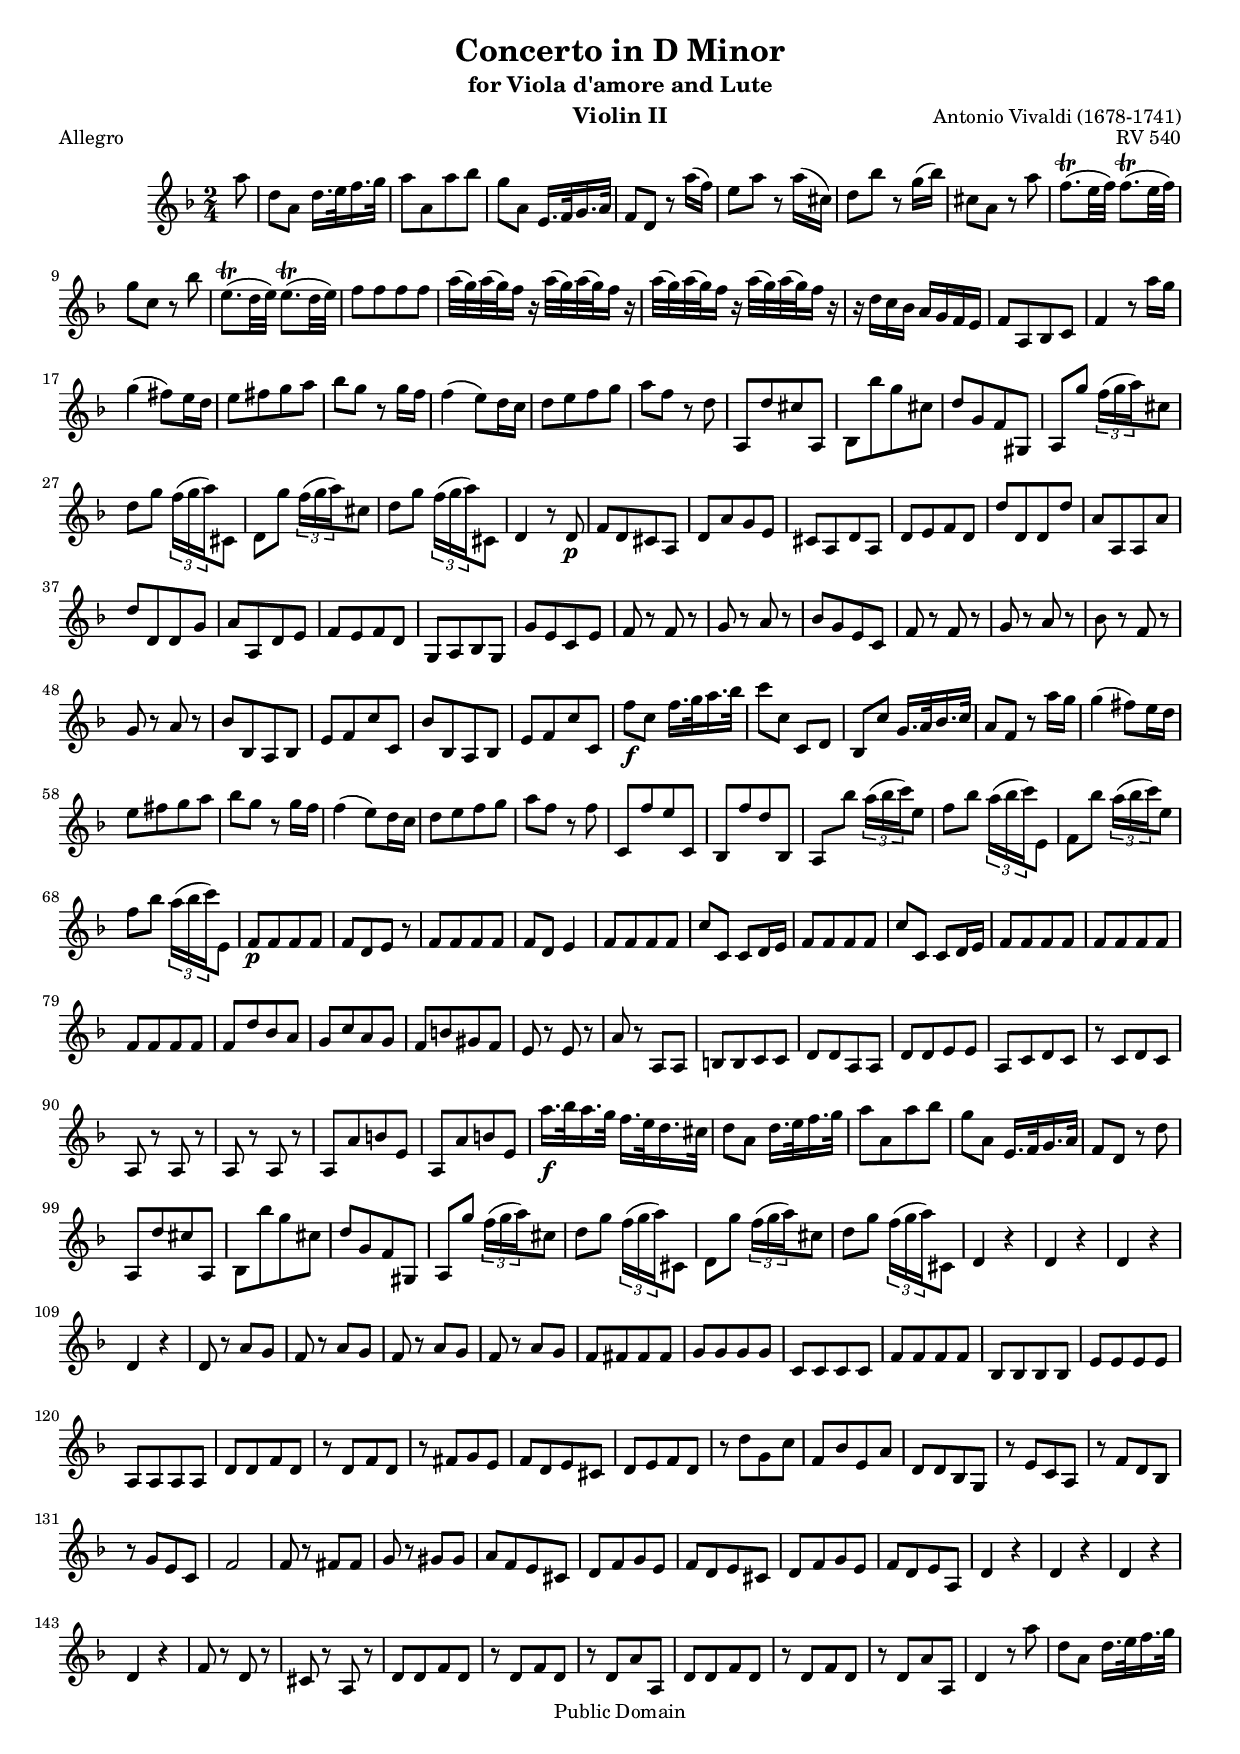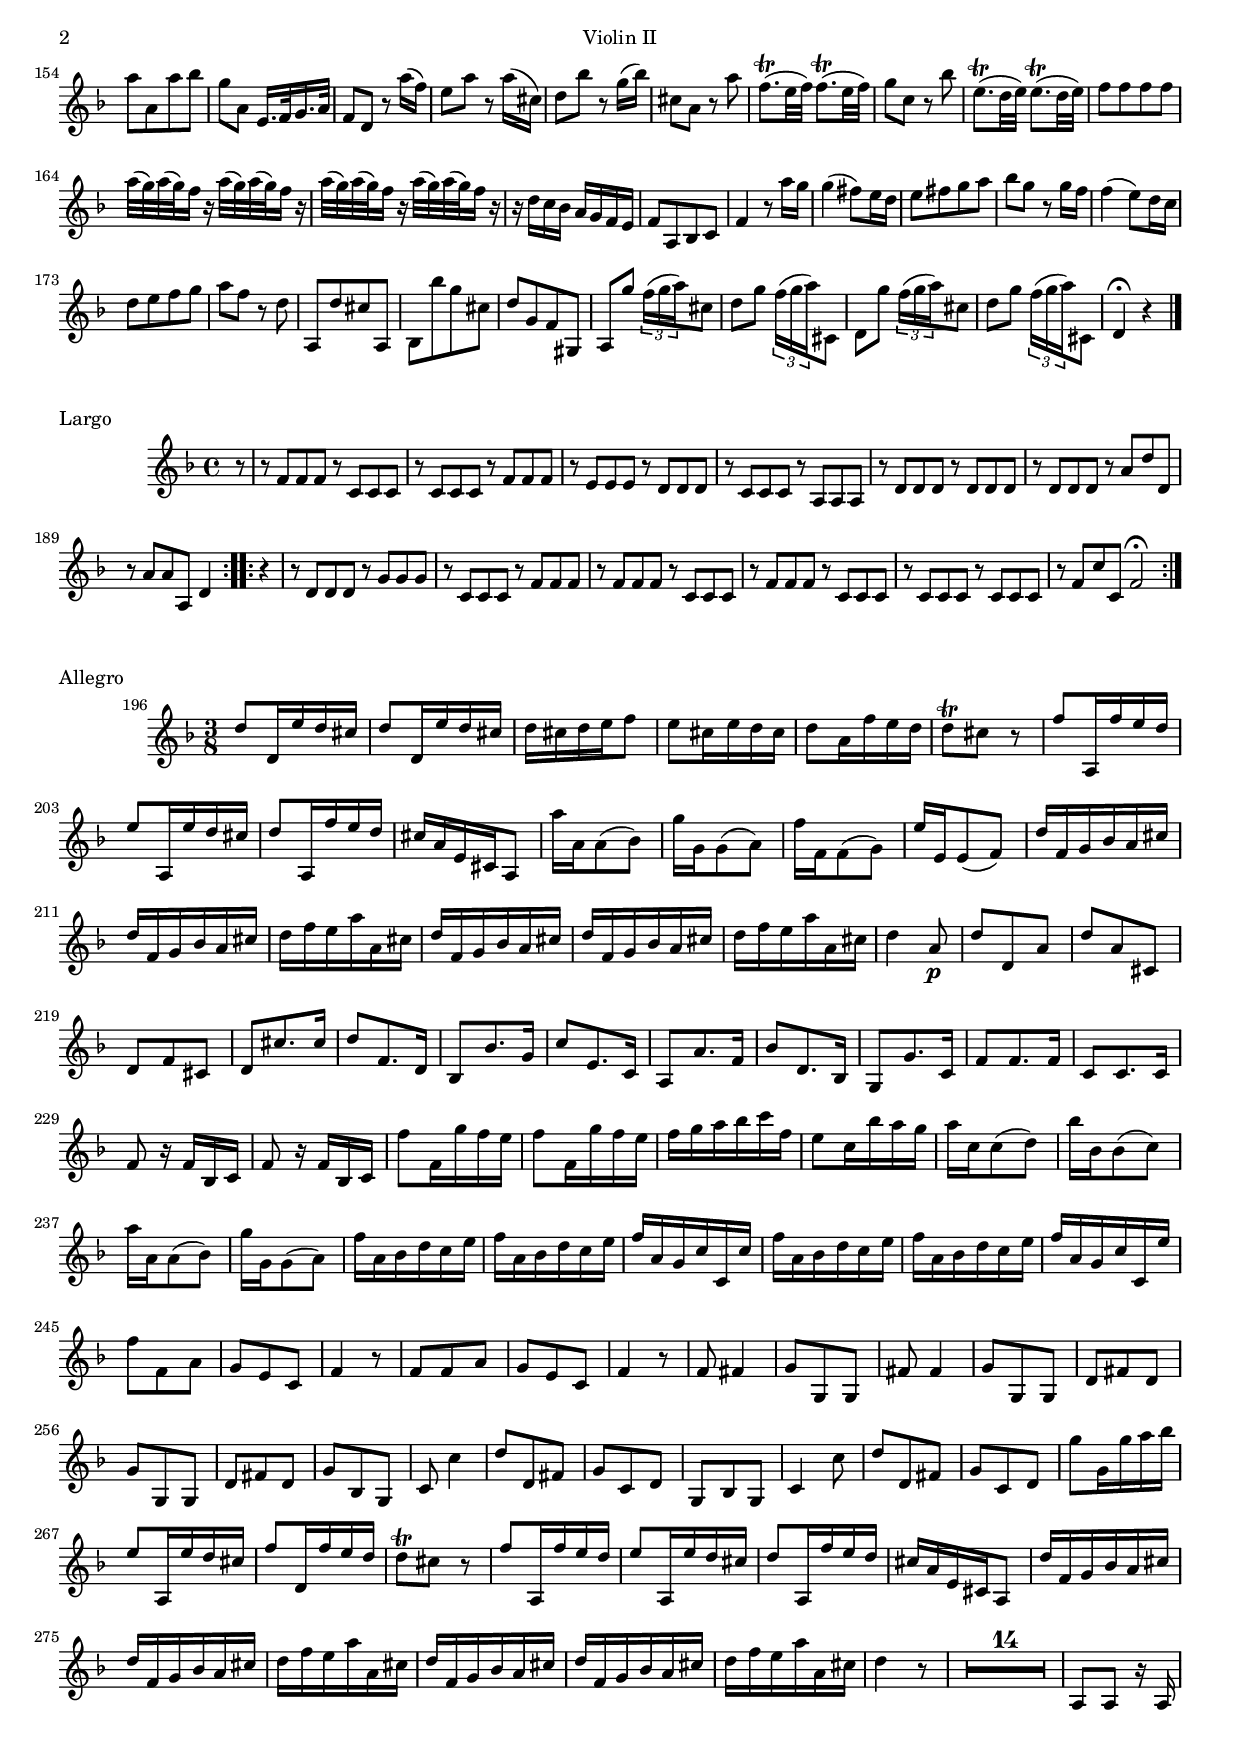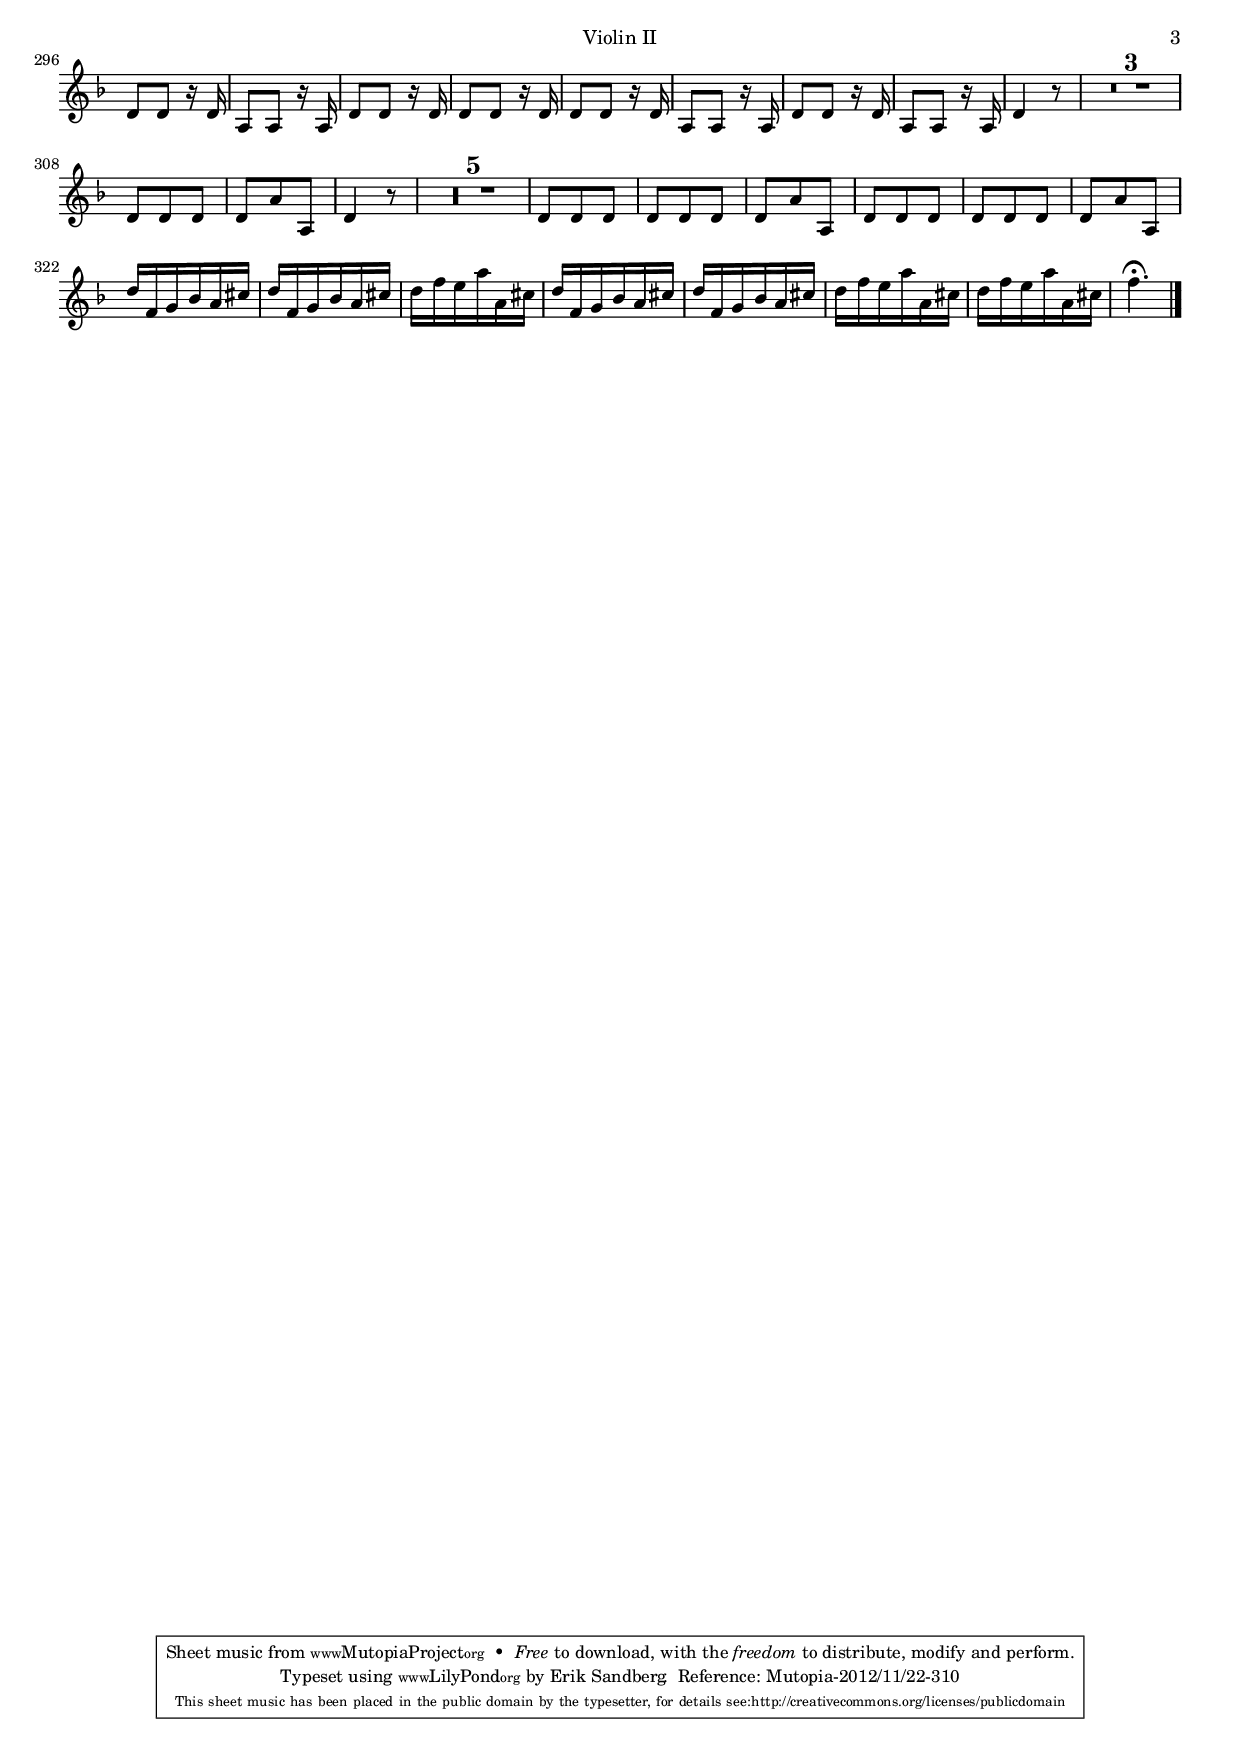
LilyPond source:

\version "2.16.0"
Instrument = "Violin II"
\include "header.ly"
\version "2.14.2"

IVlnII = \relative c''' {
  \key f \major
  \time 2/4 
  \set Timing.beamExceptions = #'(
    (end . (
      ((1 . 8) . (4))
      ((1 . 16) . (4 4))
    )))

  \partial 8 a8 |
  d,8 a d16. e32 f16. g32 |
  % 2
  a8 a, a' bes |
  % 3
  g a, e16. f32 g16. a32 |
  % 4
  f8 d r8 a''16(  f) |
  % 5
  e8 a r8 a16(  cis,) |
  % 6
  d8 bes' r8 g16(  bes) |
  % 7
  cis,8 a r8 a' |
  % 8
  f8.(^\trill e32  f) f8.(^\trill e32  f) |
  % 9
  g8 c, r8 bes' |
  % 10
  e,8.(^\trill d32  e) e8.(^\trill d32  e) |
  % 11
  f8 f f f |
  % 12
  a32(  g) a(  g) f16 r a32(  g) a(  g) f16 r |
  % 13
  a32(  g) a(  g) f16 r a32(  g) a(  g) f16 r |
  % 14
  r16 d c bes a g f e |
  % 15
  f8 a, bes c |
  % 16
  f4 r8 a'16 g |
  % 17
  g4(  fis8) e16 d |
  % 18
  e8 fis g a |
  % 19
  bes g r8 g16 f |
  % 20
  f4(  e8) d16 c |
  % 21
  d8 e f g |
  % 22
  a f r8 d |
  % 23
  a, d' cis a, |
  % 24
  bes bes'' g cis, |
  % 25
  d g, f gis, |
  % 26
  a g'' \times 2/3 {f16( g  a)} cis,8 |
  % 27
  d g \times 2/3 {f16( g  a)} cis,,8 |
  % 28
  d g' \times 2/3 {f16( g  a)} cis,8 |
  % 29
  d g \times 2/3 {f16( g  a)} cis,,8 |
  % 30
  d4 r8 d8\p |
  % 31
  f d cis a |
  % 32
  d a' g e |
  % 33
  cis a d a |
  % 34
  d e f d |
  % 35
  d' d, d d' |
  % 36
  a a, a a' |
  % 37
  d d, d g |
  % 38
  a a, d e |
  % 39
  f e f d |
  % 40
  g, a bes g |
  % 41
  g' e c e |
  % 42
  f8 r f8 r |
  % 43
  g8 r a8 r |
  % 44
  bes8 g e c |
  % 45
  f8 r f8 r |
  % 46
  g8 r a8 r |
  % 47
  bes8 r f8 r |
  % 48
  g8 r a8 r |
  % 49
  bes8 bes, a bes |
  % 50
  e f c' c, |
  % 51
  bes' bes, a bes |
  % 52
  e f c' c, |
  % 53
  f'\f c f16. g32 a16. bes32 |
  % 54
   c8[ c,]  c,[ d] |
  % 55
  bes c' g16. a32 bes16. c32 |
  % 56
  a8 f r8 a'16 g |
  % 57
  g4(  fis8) e16 d |
  % 58
  e8 fis g a |
  % 59
  bes g r8 g16 f |
  % 60
  f4(  e8) d16 c |
  % 61
  d8 e f g |
  % 62
  a f r8 f |
  % 63
  c, f' e c, |
  % 64
  bes f'' d bes, |
  % 65
  a bes'' \times 2/3 {a16( bes  c)} e,8 |
  % 66
  f bes \times 2/3 {a16( bes  c)} e,,8 |
  % 67
  f bes' \times 2/3 {a16( bes  c)} e,8 |
  % 68
  f bes \times 2/3 {a16( bes  c)} e,,8 |
  % 69
  f\p f f f |
  % 70
  f d e8 r |
  % 71
  f8 f f f |
  % 72
  f d e4 |
  % 73
  f8 f f f |
  % 74
  c' c, c d16 e |
  % 75
  f8 f f f |
  % 76
  c' c, c d16 e |
  % 77
  f8 f f f |
  % 78
  f f f f |
  % 79
  f f f f |
  % 80
  f d' bes a |
  % 81
  g c a g |
  % 82
  f b gis f |
  % 83
  e8 r e8 r |
  % 84
  a8 r a,8 a |
  % 85
  b b c c |
  % 86
  d d a a |
  % 87
  d d e e |
  % 88
  a, c d c |
  % 89
  r8 c d c |
  % 90
  a8 r a8 r |
  % 91
  a8 r a8 r |
  % 92
  a8 a' b e, |
  % 93
  a, a' b e, |
  % 94
  a'16.\f bes32 a16. g32 f16. e32 d16. cis32 |
  % 95
  d8 a d16. e32 f16. g32 |
  % 96
  a8 a, a' bes |
  % 97
  g a, e16. f32 g16. a32 |
  % 98
  f8 d r8 d' |
  % 99
  a, d' cis a, |
  % 100
  bes bes'' g cis, |
  % 101
  d g, f gis, |
  % 102
  a g'' \times 2/3 {f16( g  a)} cis,8 |
  % 103
  d g \times 2/3 {f16( g  a)} cis,,8 |
  % 104
  d g' \times 2/3 {f16( g  a)} cis,8 |
  % 105
  d g \times 2/3 {f16( g  a)} cis,,8 |
  % 106
  d4 r4 |
  % 107
  d4 r4 |
  % 108
  d4 r4 |
  % 109
  d4 r4 |
  % 110
  d8 r a'8 g |
  % 111
  f8 r a8 g |
  % 112
  f8 r a8 g |
  % 113
  f8 r a8 g |
  % 114
  f fis fis fis |
  % 115
  g g g g |
  % 116
  c,8 c c c |
  % 117
  f f f f |
  % 118
  bes,8 bes bes bes |
  % 119
  e e e e |
  % 120
  a,8 a a a |
  % 121
  d d f d |
  % 122
  r8 d f d |
  % 123
  r8 fis g e |
  % 124
  f d e cis |
  % 125
  d e f d |
  % 126
  r8 d' g, c |
  % 127
  f, bes e, a |
  % 128
  d, d bes g |
  % 129
  r8 e' c a |
  % 130
  r8 f' d bes |
  % 131
  r8 g' e c |
  % 132
  f2 |
  % 133
  f8 r fis8 fis |
  % 134
  g8 r gis8 gis |
  % 135
  a f e cis |
  % 136
  d f g e |
  % 137
  f d e cis |
  % 138
  d f g e |
  % 139
  f d e a, |
  % 140
  d4 r | d r | d r | d r | f8 r d r |
  % 145
  cis8 r a8 r |
  % 146
  d8 d f d |
  % 147
  r8 d f d |
  % 148
  r8 d a' a, |
  % 149
  d d f d |
  % 150
  r8 d f d |
  % 151
  r8 d a' a, |
  % 152
  d4 r8 a''8 |
  % 153
  d, a d16. e32 f16. g32 |
  % 154
  a8 a, a' bes |
  % 155
  g a, e16. f32 g16. a32 |
  % 156
  f8 d r8 a''16(  f) |
  % 157
  e8 a r8 a16(  cis,) |
  % 158
  d8 bes' r8 g16(  bes) |
  % 159
  cis,8 a r8 a' |
  % 160
  f8.(^\trill e32  f) f8.(^\trill e32  f) |
  % 161
  g8 c, r8 bes' |
  % 162
  e,8.(^\trill d32  e) e8.(^\trill d32  e) |
  % 163
  f8 f f f |
  % 164
  a32(  g) a(  g) f16 r a32(  g) a(  g) f16 r |
  % 165
  a32(  g) a(  g) f16 r a32(  g) a(  g) f16 r |
  % 166
  r16 d c bes a g f e |
  % 167
  f8 a, bes c |
  % 168
  f4 r8 a'16 g |
  % 169
  g4(  fis8) e16 d |
  % 170
  e8 fis g a |
  % 171
  bes g r8 g16 f |
  % 172
  f4(  e8) d16 c |
  % 173
  d8 e f g |
  % 174
  a f r8 d |
  % 175
  a, d' cis a, |
  % 176
  bes bes'' g cis, |
  % 177
  d g, f gis, |
  % 178
  a g'' \times 2/3 {f16( g  a)} cis,8 |
  % 179
  d g \times 2/3 {f16( g  a)} cis,,8 |
  % 180
  d g' \times 2/3 {f16( g  a)} cis,8 |
  % 181
  d g \times 2/3 {f16( g  a)} cis,,8 |
  % 182
  d4^\fermata r \bar "|."
}

\version "2.14.2"

IIVln = \relative c' {
  \key f \major
  \time 4/4
  \repeat "volta" 2 {
  \partial 8 r8 |
  \set Score.currentBarNumber = #183
  r8 f f f r8 c c c |
  % 184
  r8 c c c r8 f f f |
  % 185
  r8 e e e r8 d d d |
  % 186
  r8 c c c r8 a a a |
  % 187
  r8 d d d r8 d d d |
  % 188
  r8 d d d r8 a' d d, |
  % 189
  r8 a' a a, d4
  }
  \repeat "volta" 2 {
  r4 |
  r8 d8 d d r8 g g g |
  % 198
  r8 c, c c r8 f f f |
  % 199
  r8 f f f r8 c c c |
  % 200
  r8 f f f r8 c c c |
  % 201
  r8 c c c r8 c c c |
  % 202
  r8 f c' c, f2^\fermata
  }
}

\version "2.14.2"

IIIVlnII = \relative c'' {
  \key f \major
  \time 3/8
  \set Score.skipBars = ##t
  \set Score.currentBarNumber = #196

  d8 d,16 e' d cis |
  % 197
  d8 d,16 e' d cis |
  % 198
  d cis d e f8 |
  % 199
  e8 cis16 e d cis |
  % 200
  d8 a16 f' e d |
  % 201
  d8^\trill cis r |
  % 202
  f a,,16 f'' e d |
  % 203
  e8 a,,16 e'' d cis |
  % 204
  d8 a,16 f'' e d |
  % 205
  cis a e cis a8 |
  % 206
  a''16 a, a8(  bes) |
  % 207
  g'16 g, g8(  a) |
  % 208
  f'16 f, f8(  g) |
  % 209
  e'16 e, e8(  f) |
  % 210
  d'16 f, g bes a cis |
  % 211
  d f, g bes a cis |
  % 212
  d f e a a, cis |
  % 213
  d f, g bes a cis |
  % 214
  d f, g bes a cis |
  % 215
  d f e a a, cis |
  % 216
  d4 a8\p |
  % 217
  d d, a' |
  % 218
  d a cis, |
  % 219
  d f cis |
  % 220
  d cis'8. cis16 |
  % 221
  d8 f,8. d16 |
  % 222
  bes8 bes'8. g16 |
  % 223
  c8 e,8. c16 |
  % 224
  a8 a'8. f16 |
  % 225
  bes8 d,8. bes16 |
  % 226
  g8 g'8. c,16 |
  % 227
  f8 f8. f16 |
  % 228
  c8 c8. c16 |
  % 229
  f8 r16 f bes, c |
  % 230
  f8 r16 f bes, c |
  % 231
  f'8 f,16 g' f e |
  % 232
  f8 f,16 g' f e |
  % 233
  f g a bes c f, |
  % 234
  e8 c16 bes' a g |
  % 235
  a c, c8(  d) |
  % 236
  bes'16 bes, bes8(  c) |
  % 237
  a'16 a, a8(  bes) |
  % 238
  g'16 g, g8(  a) |
  % 239
  f'16 a, bes d c e |
  % 240
  f a, bes d c e |
  % 241
  f a, g c c, c' |
  % 242
  f a, bes d c e |
  % 243
  f a, bes d c e |
  % 244
  f a, g c c, e' |
  % 245
  f8 f, a |
  % 246
  g e c |
  % 247
  f4 r8 |
  % 248
  f8 f a |
  % 249
  g e c |
  % 250
  f4 r8 |
  % 251
  f8 fis4 |
  % 252
  g8 g, g |
  % 253
  fis' fis4 |
  % 254
  g8 g, g |
  % 255
  d' fis d |
  % 256
  g g, g |
  % 257
  d' fis d |
  % 258
  g bes, g |
  % 259
  c c'4 |
  % 260
  d8 d, fis |
  % 261
  g c, d |
  % 262
  g, bes g |
  % 263
  c4 c'8 |
  % 264
  d d, fis |
  % 265
  g c, d |
  % 266
  g' g,16 g' a bes |
  % 267
  e,8 a,,16 e'' d cis |
  % 268
  f8 d,16 f' e d |
  % 269
  d8^\trill cis r8 |
  % 270
  f a,,16 f'' e d |
  % 271
  e8 a,,16 e'' d cis |
  % 272
  d8 a,16 f'' e d |
  % 273
  cis a e cis a8 |
  % 274
  d'16 f, g bes a cis |
  % 275
  d f, g bes a cis |
  % 276
  d f e a a, cis |
  % 277
  d f, g bes a cis |
  % 278
  d f, g bes a cis |
  % 279
  d f e a a, cis |
  % 280
  d4 r8 |
  % 281 
  R4.*14 |
  % 295
  a,8 a r16 a |
  % 296
  d8 d r16 d |
  % 297
  a8 a r16 a |
  % 298
  d8 d r16 d |
  % 299
  d8 d r16 d |
  % 300
  d8 d r16 d |
  % 301
  a8 a r16 a |
  % 302
  d8 d r16 d |
  % 303
  a8 a r16 a |
  % 304
  d4 r8 |
  % 305
  R4.*3 |
  % 308
  d8 d d |
  % 309
  d a' a, |
  % 310
  d4 r8 |
  % 311
  R4.*5 |
  % 316
  d8 d d |
  % 317
  d d d |
  % 318
  d a' a, |
  % 319
  d d d |
  % 320
  d d d |
  % 321
  d a' a, |
  % 322
  d'16 f, g bes a cis |
  % 323
  d f, g bes a cis |
  % 324
  d f e a a, cis |
  % 325
  d f, g bes a cis |
  % 326
  d f, g bes a cis |
  % 327
  d f e a a, cis |
  % 328
  d f e a a, cis |
  % 329
  f4.^\fermata \bar "|."
}


#(set-global-staff-size 17)

\score {
  \context Staff=A \IVlnII
  \header { piece = "Allegro" opus = "RV 540" }
  \layout {}
}

\score {
  \context Staff=A \IIVln
  \header { piece = "Largo" }
  \layout {}
}

\score {
  \context Staff=A \IIIVlnII
  \header { piece = "Allegro" }
  \layout {}
}
